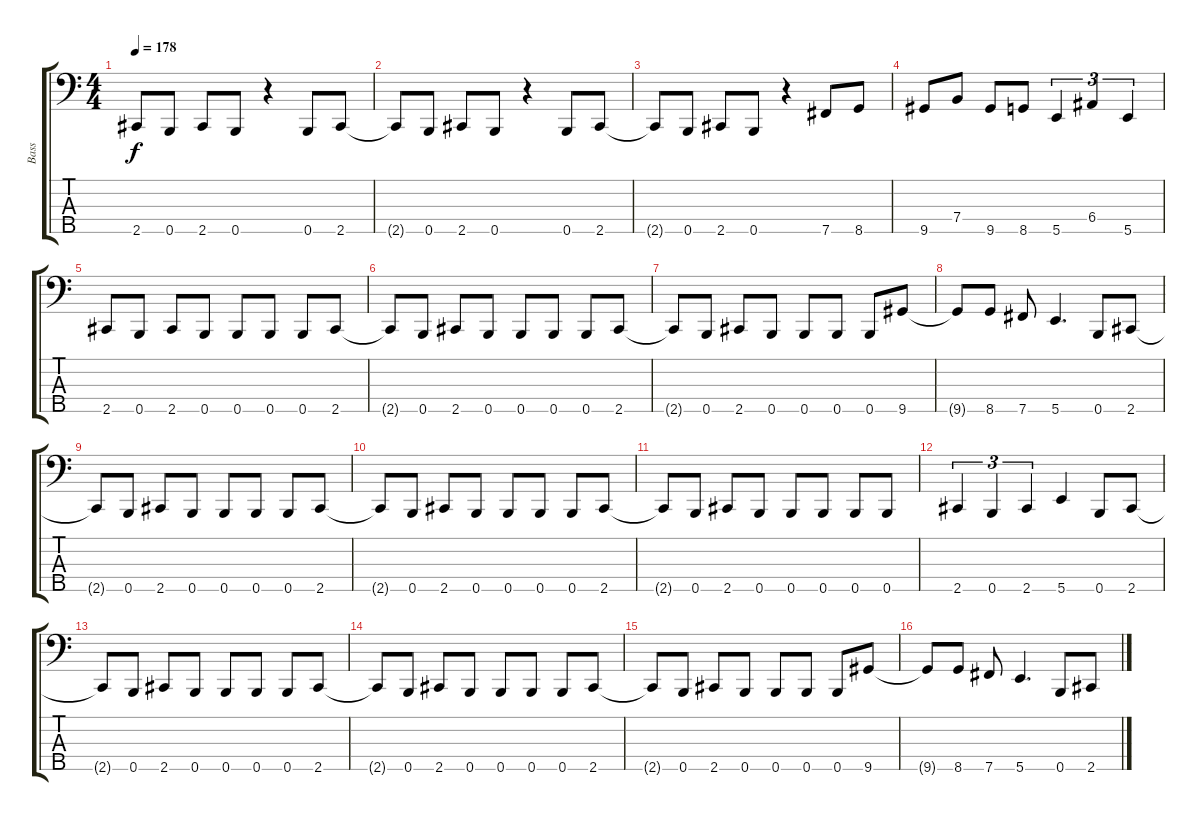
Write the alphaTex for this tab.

\track ("Bass" "Bass") {instrument electricbassfinger}
\staff {score tabs}
\tuning (G2 D2 A1 E1 B0) {hide}
\ts (4 4)
\tempo 178
\clef f4
\ks c
2.5{t}.8{dy f} 0.5.8 2.5.8 0.5.8 r.4 0.5.8 2.5.8 |
2.5{t}.8 0.5.8 2.5.8 0.5.8 r.4 0.5.8 2.5.8 |
2.5{t}.8 0.5.8 2.5.8 0.5.8 r.4 7.5.8 8.5.8 |
9.5.8 7.4.8 9.5.8 8.5.8 5.5.4{tu (3 2)} 6.4.4{tu (3 2)} 5.5.4{tu (3 2)} |
2.5.8 0.5.8 2.5.8 0.5.8 0.5.8 0.5.8 0.5.8 2.5.8 |
2.5{t}.8 0.5.8 2.5.8 0.5.8 0.5.8 0.5.8 0.5.8 2.5.8 |
2.5{t}.8 0.5.8 2.5.8 0.5.8 0.5.8 0.5.8 0.5.8 9.5.8 |
9.5{t}.8 8.5.8 7.5.8 5.5.4{d} 0.5.8 2.5.8 |
2.5{t}.8 0.5.8 2.5.8 0.5.8 0.5.8 0.5.8 0.5.8 2.5.8 |
2.5{t}.8 0.5.8 2.5.8 0.5.8 0.5.8 0.5.8 0.5.8 2.5.8 |
2.5{t}.8 0.5.8 2.5.8 0.5.8 0.5.8 0.5.8 0.5.8 0.5.8 |
2.5.4{tu (3 2)} 0.5.4{tu (3 2)} 2.5.4{tu (3 2)} 5.5.4 0.5.8 2.5.8 |
2.5{t}.8 0.5.8 2.5.8 0.5.8 0.5.8 0.5.8 0.5.8 2.5.8 |
2.5{t}.8 0.5.8 2.5.8 0.5.8 0.5.8 0.5.8 0.5.8 2.5.8 |
2.5{t}.8 0.5.8 2.5.8 0.5.8 0.5.8 0.5.8 0.5.8 9.5.8 |
9.5{t}.8 8.5.8 7.5.8 5.5.4{d} 0.5.8 2.5.8
